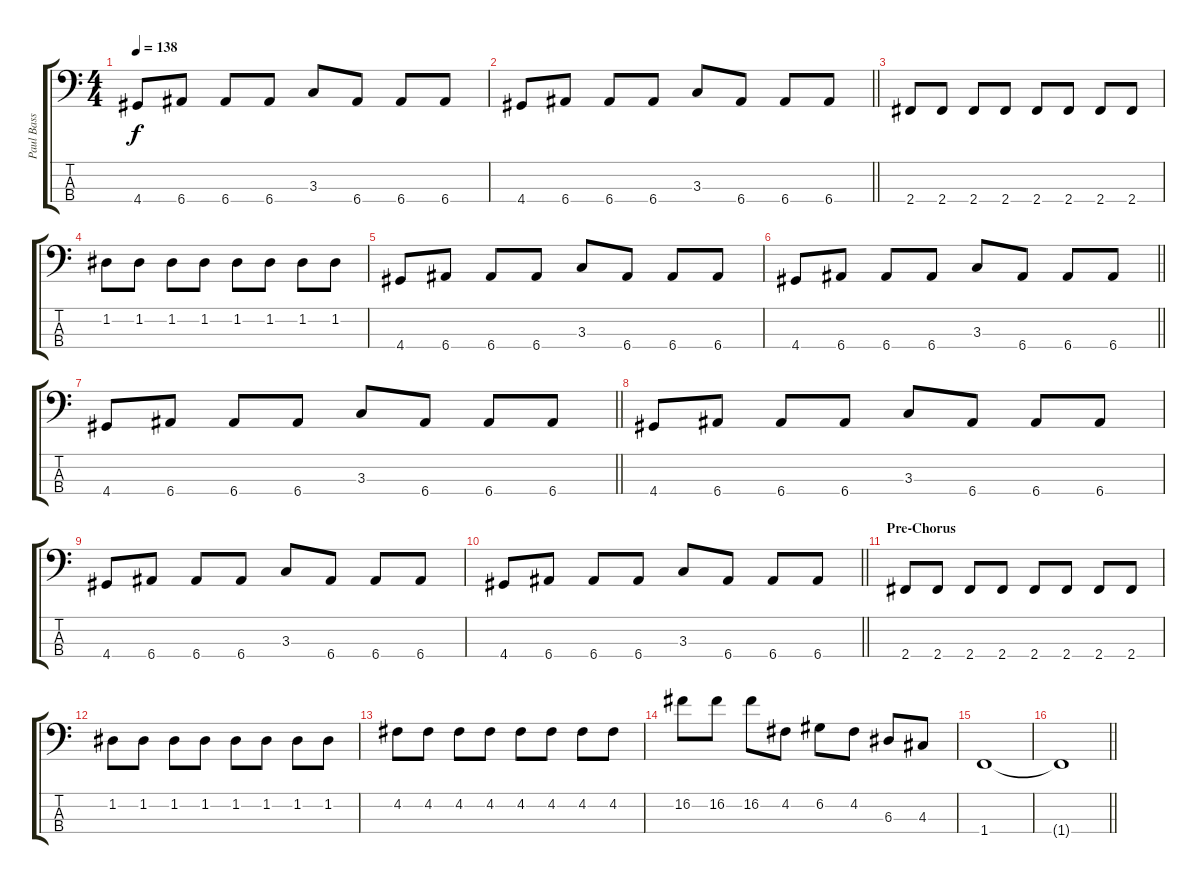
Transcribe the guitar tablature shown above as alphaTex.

\track ("Paul Bass" "Paul Bass") {instrument electricbassfinger}
\staff {score tabs}
\tuning (G2 D2 A1 E1) {hide}
\ts (4 4)
\tempo 138
\clef f4
\ks c
4.4.8{dy f} 6.4.8 6.4.8 6.4.8 3.3.8 6.4.8 6.4.8 6.4.8 |
\barLineRight lightlight
4.4.8 6.4.8 6.4.8 6.4.8 3.3.8 6.4.8 6.4.8 6.4.8 |
2.4.8 2.4.8 2.4.8 2.4.8 2.4.8 2.4.8 2.4.8 2.4.8 |
1.2.8 1.2.8 1.2.8 1.2.8 1.2.8 1.2.8 1.2.8 1.2.8 |
4.4.8 6.4.8 6.4.8 6.4.8 3.3.8 6.4.8 6.4.8 6.4.8 |
\barLineRight lightlight
4.4.8 6.4.8 6.4.8 6.4.8 3.3.8 6.4.8 6.4.8 6.4.8 |
\barLineRight lightlight
4.4.8 6.4.8 6.4.8 6.4.8 3.3.8 6.4.8 6.4.8 6.4.8 |
4.4.8 6.4.8 6.4.8 6.4.8 3.3.8 6.4.8 6.4.8 6.4.8 |
4.4.8 6.4.8 6.4.8 6.4.8 3.3.8 6.4.8 6.4.8 6.4.8 |
\barLineRight lightlight
4.4.8 6.4.8 6.4.8 6.4.8 3.3.8 6.4.8 6.4.8 6.4.8 |
\section ("" "Pre-Chorus")
2.4.8 2.4.8 2.4.8 2.4.8 2.4.8 2.4.8 2.4.8 2.4.8 |
1.2.8 1.2.8 1.2.8 1.2.8 1.2.8 1.2.8 1.2.8 1.2.8 |
4.2.8 4.2.8 4.2.8 4.2.8 4.2.8 4.2.8 4.2.8 4.2.8 |
16.2.8 16.2.8 16.2.8 4.2.8 6.2.8 4.2.8 6.3.8 4.3.8 |
1.4.1 |
\barLineRight lightlight
1.4{t}.1
